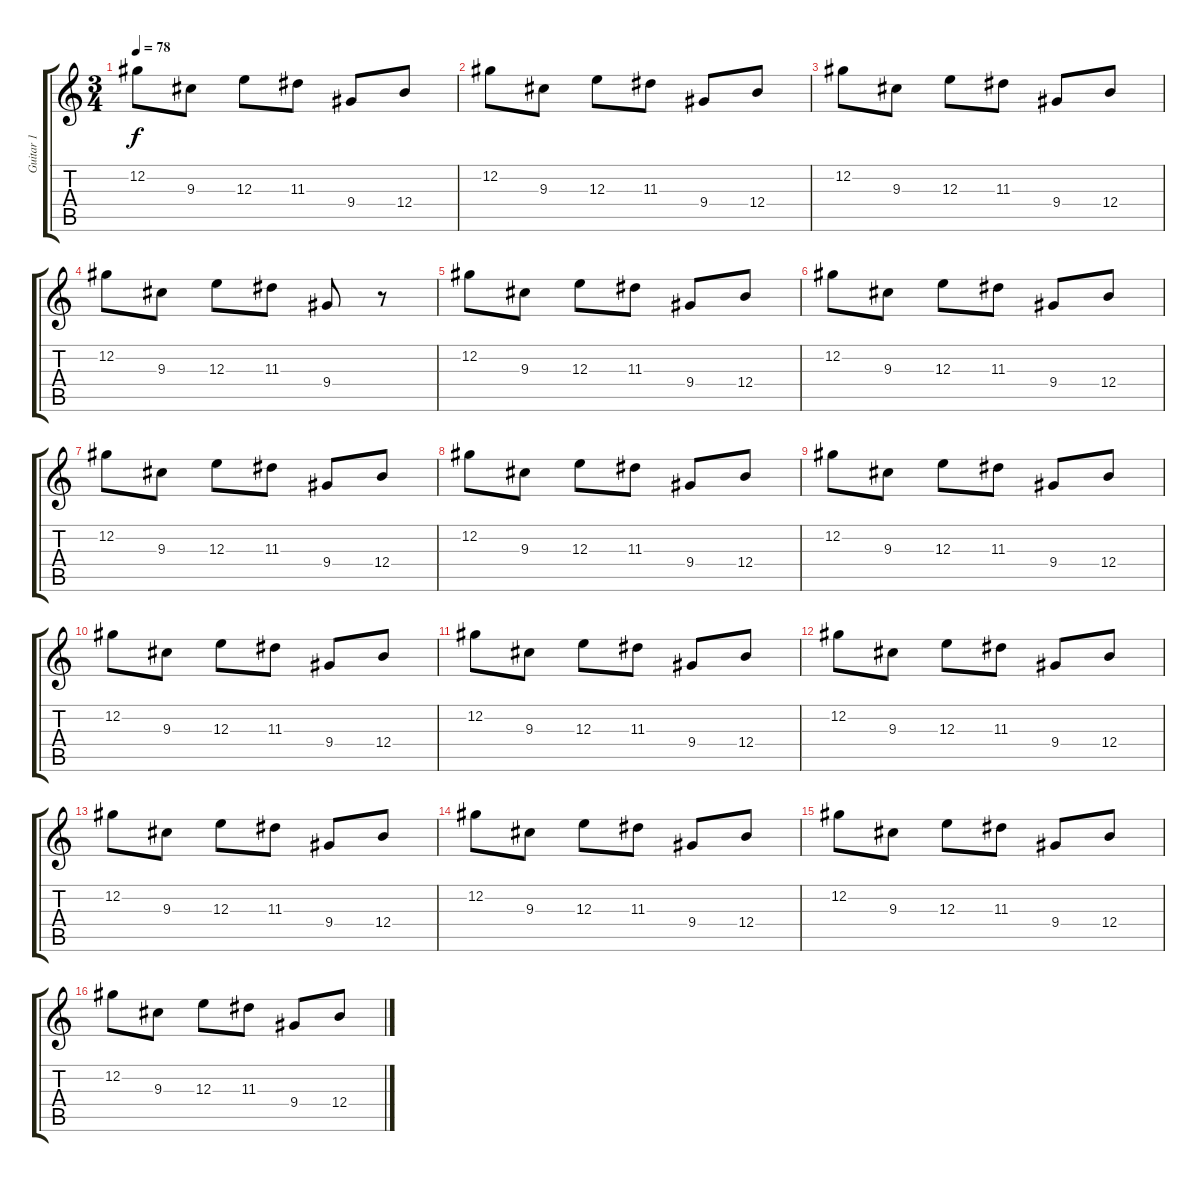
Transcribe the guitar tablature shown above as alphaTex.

\track ("Guitar 1" "Guitar 1") {instrument distortionguitar}
\staff {score tabs}
\tuning (Db4 Ab3 E3 B2 Gb2 Db2) {hide}
\ts (3 4)
\tempo 78
\clef g2
\ks c
12.2.8{dy f} 9.3.8 12.3.8 11.3.8 9.4.8 12.4.8 |
12.2.8 9.3.8 12.3.8 11.3.8 9.4.8 12.4.8 |
12.2.8 9.3.8 12.3.8 11.3.8 9.4.8 12.4.8 |
12.2.8 9.3.8 12.3.8 11.3.8 9.4.8 r.8 |
12.2.8 9.3.8 12.3.8 11.3.8 9.4.8 12.4.8 |
12.2.8 9.3.8 12.3.8 11.3.8 9.4.8 12.4.8 |
12.2.8 9.3.8 12.3.8 11.3.8 9.4.8 12.4.8 |
12.2.8 9.3.8 12.3.8 11.3.8 9.4.8 12.4.8 |
12.2.8 9.3.8 12.3.8 11.3.8 9.4.8 12.4.8 |
12.2.8 9.3.8 12.3.8 11.3.8 9.4.8 12.4.8 |
12.2.8 9.3.8 12.3.8 11.3.8 9.4.8 12.4.8 |
12.2.8 9.3.8 12.3.8 11.3.8 9.4.8 12.4.8 |
12.2.8 9.3.8 12.3.8 11.3.8 9.4.8 12.4.8 |
12.2.8 9.3.8 12.3.8 11.3.8 9.4.8 12.4.8 |
12.2.8 9.3.8 12.3.8 11.3.8 9.4.8 12.4.8 |
12.2.8 9.3.8 12.3.8 11.3.8 9.4.8 12.4.8
